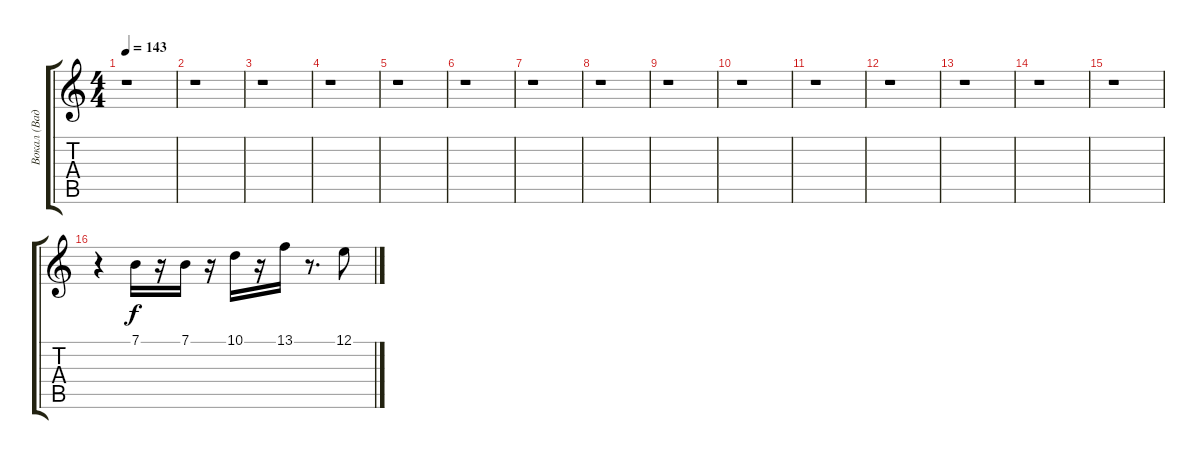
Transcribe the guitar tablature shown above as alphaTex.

\track ("Вокал (Вадим)" "Вокал (Вад") {instrument lead6voice}
\staff {score tabs}
\tuning (E4 B3 G3 D3 A2 E2) {hide}
\ts (4 4)
\tempo 143
\clef g2
\ks c
r.1{dy f} |
r.1 |
r.1 |
r.1 |
r.1 |
r.1 |
r.1 |
r.1 |
r.1 |
r.1 |
r.1 |
r.1 |
r.1 |
r.1 |
r.1 |
r.4 7.1.16 r.16 7.1.16 r.16 10.1.16 r.16 13.1.16 r.8{d} 12.1.8
